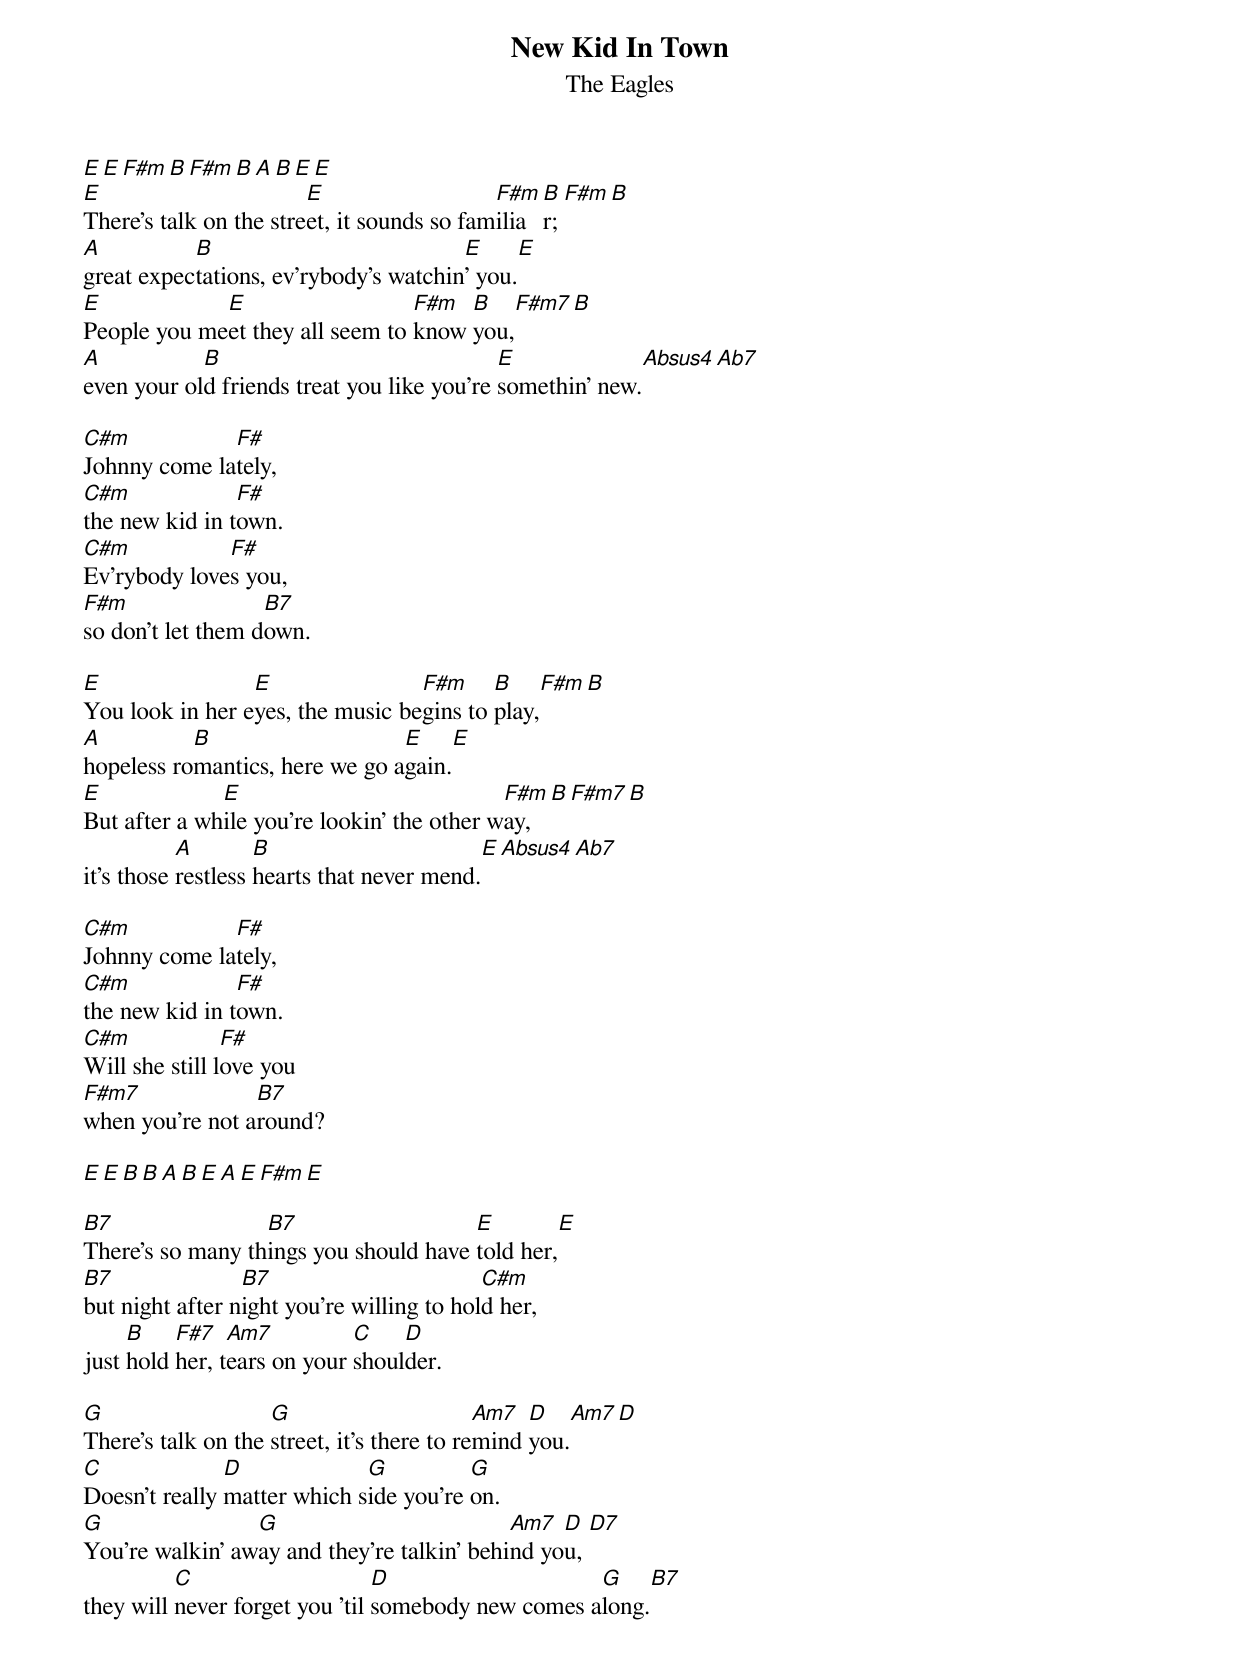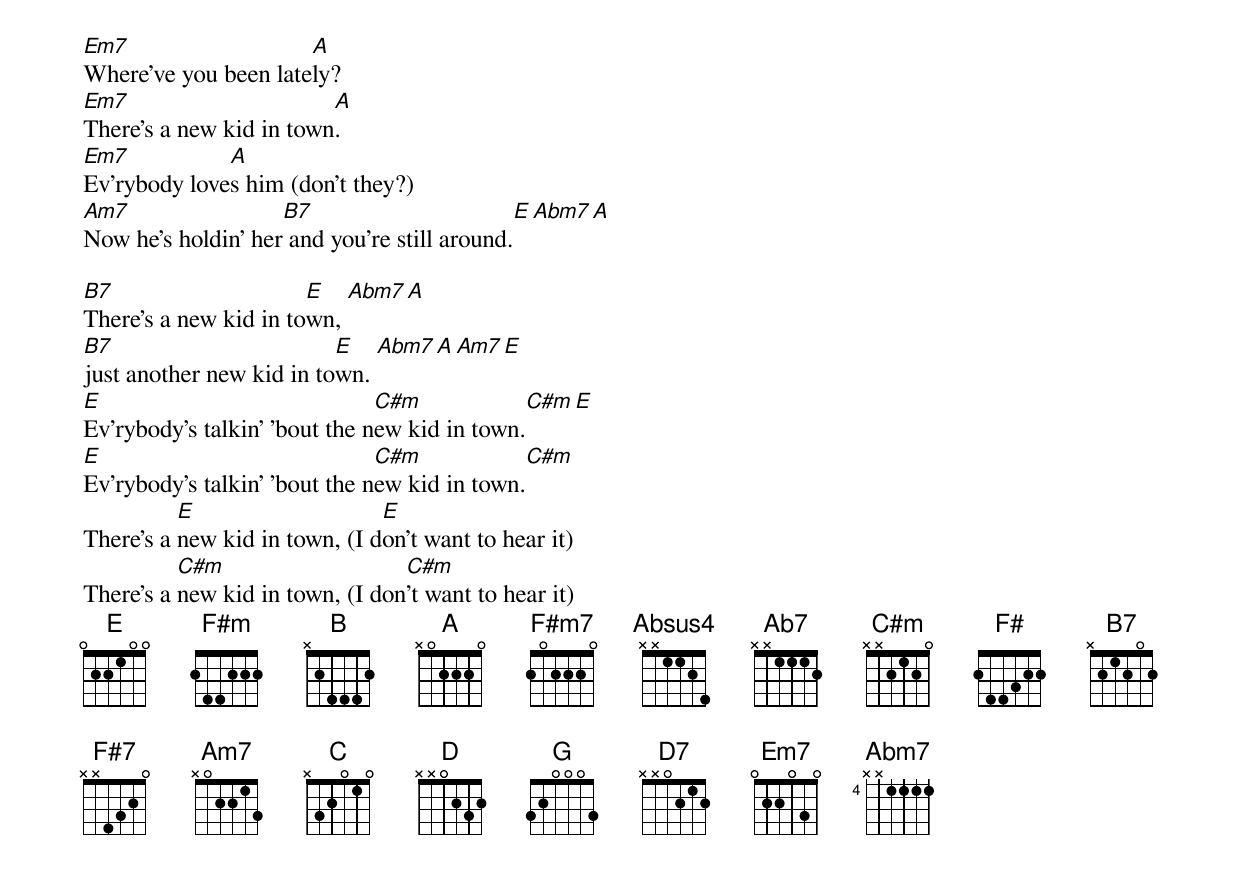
{t:New Kid In Town}
{st:The Eagles}
[E][E][F#m][B][F#m][B][A][B][E][E]
[E]There's talk on the stre[E]et, it sounds so fam[F#m]ilia[B]r; [F#m][B]
[A]great expec[B]tations, ev'rybody's watchin[E]' you.[E]
[E]People you me[E]et they all seem to [F#m]know [B]you,[F#m7][B]
[A]even your ol[B]d friends treat you like you're [E]somethin' new.[Absus4][Ab7]

[C#m]Johnny come la[F#]tely,
[C#m]the new kid in t[F#]own.
[C#m]Ev'rybody love[F#]s you,
[F#m]so don't let them d[B7]own.

[E]You look in her e[E]yes, the music be[F#m]gins to [B]play,[F#m][B]
[A]hopeless ro[B]mantics, here we go a[E]gain.[E]
[E]But after a wh[E]ile you're lookin' the other w[F#m]ay, [B][F#m7][B]
it's those [A]restless [B]hearts that never mend.[E][Absus4][Ab7]

[C#m]Johnny come la[F#]tely,
[C#m]the new kid in t[F#]own.
[C#m]Will she still l[F#]ove you
[F#m7]when you're not a[B7]round?

[E][E][B][B][A][B][E][A][E][F#m][E]

[B7]There's so many th[B7]ings you should have [E]told her,[E]
[B7]but night after n[B7]ight you're willing to hol[C#m]d her,
just [B]hold [F#7]her, t[Am7]ears on your [C]shoul[D]der.

[G]There's talk on the [G]street, it's there to re[Am7]mind [D]you.[Am7][D]
[C]Doesn't really [D]matter which s[G]ide you're [G]on.
[G]You're walkin' aw[G]ay and they're talkin' behi[Am7]nd yo[D]u, [D7]
they will [C]never forget you 'til [D]somebody new comes a[G]long.[B7]

[Em7]Where've you been late[A]ly?
[Em7]There's a new kid in town[A].
[Em7]Ev'rybody love[A]s him (don't they?)
[Am7]Now he's holdin' her[B7] and you're still around.[E][Abm7][A]

[B7]There's a new kid in to[E]wn, [Abm7][A]
[B7]just another new kid in to[E]wn. [Abm7][A][Am7][E]
[E]Ev'rybody's talkin' 'bout the n[C#m]ew kid in town.[C#m][E]
[E]Ev'rybody's talkin' 'bout the n[C#m]ew kid in town.[C#m]
There's a [E]new kid in town, (I d[E]on't want to hear it)
There's a [C#m]new kid in town, (I don[C#m]'t want to hear it)
